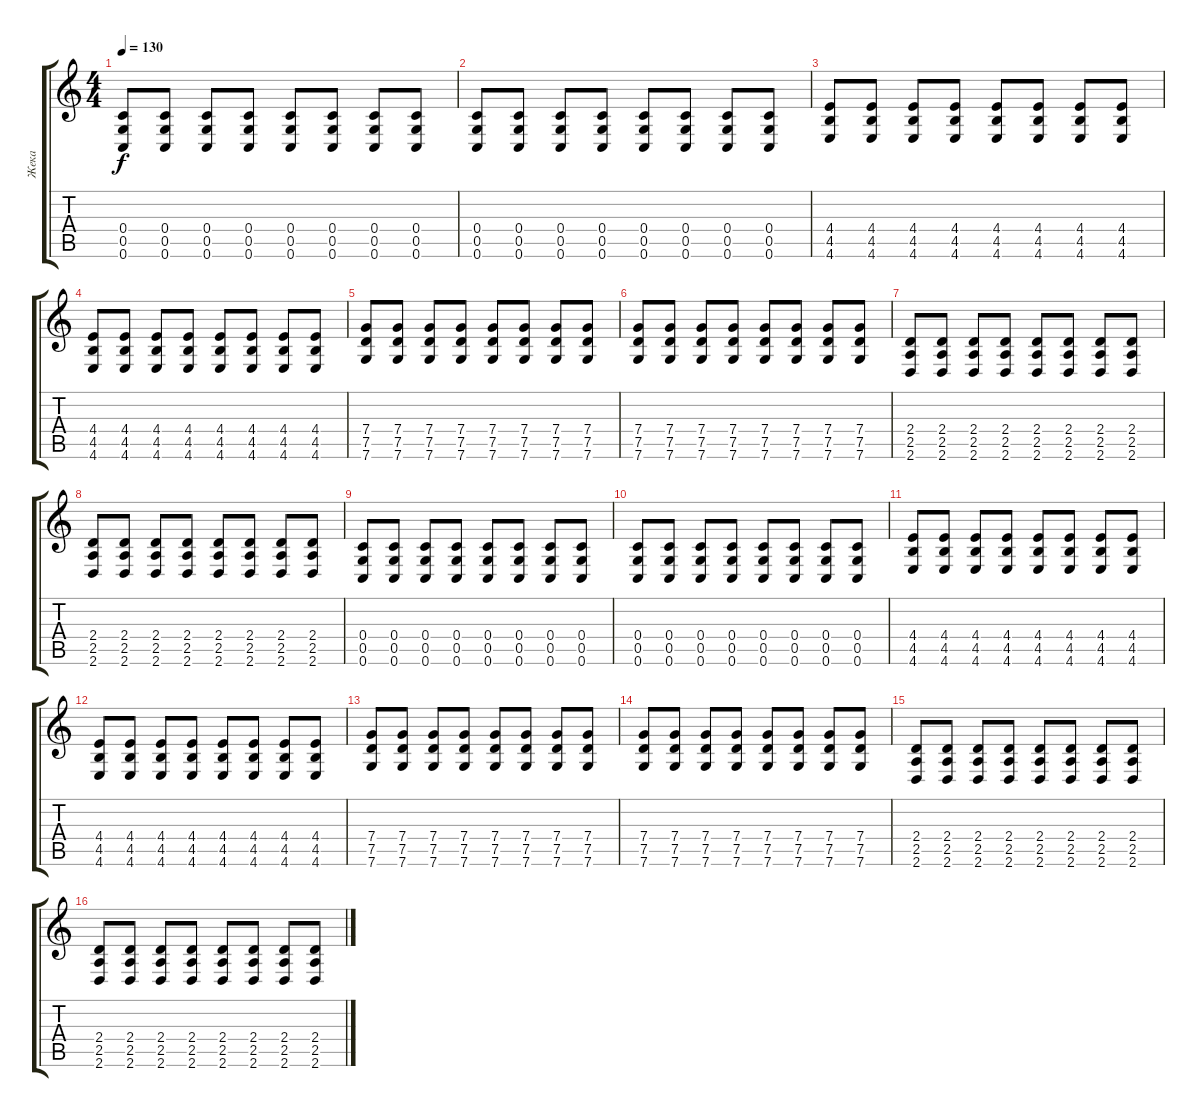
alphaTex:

\track ("Жека" "Жека") {instrument electricguitarclean}
\staff {score tabs}
\tuning (D4 A3 F3 C3 G2 C2) {hide}
\ts (4 4)
\tempo 130
\clef g2
\ks c
(0.4 0.5 0.6).8{dy f instrument overdrivenguitar} (0.4 0.5 0.6).8 (0.4 0.5 0.6).8 (0.4 0.5 0.6).8 (0.4 0.5 0.6).8 (0.4 0.5 0.6).8 (0.4 0.5 0.6).8 (0.4 0.5 0.6).8 |
(0.4 0.5 0.6).8 (0.4 0.5 0.6).8 (0.4 0.5 0.6).8 (0.4 0.5 0.6).8 (0.4 0.5 0.6).8 (0.4 0.5 0.6).8 (0.4 0.5 0.6).8 (0.4 0.5 0.6).8 |
(4.4 4.5 4.6).8 (4.4 4.5 4.6).8 (4.4 4.5 4.6).8 (4.4 4.5 4.6).8 (4.4 4.5 4.6).8 (4.4 4.5 4.6).8 (4.4 4.5 4.6).8 (4.4 4.5 4.6).8 |
(4.4 4.5 4.6).8 (4.4 4.5 4.6).8 (4.4 4.5 4.6).8 (4.4 4.5 4.6).8 (4.4 4.5 4.6).8 (4.4 4.5 4.6).8 (4.4 4.5 4.6).8 (4.4 4.5 4.6).8 |
(7.4 7.5 7.6).8 (7.4 7.5 7.6).8 (7.4 7.5 7.6).8 (7.4 7.5 7.6).8 (7.4 7.5 7.6).8 (7.4 7.5 7.6).8 (7.4 7.5 7.6).8 (7.4 7.5 7.6).8 |
(7.4 7.5 7.6).8 (7.4 7.5 7.6).8 (7.4 7.5 7.6).8 (7.4 7.5 7.6).8 (7.4 7.5 7.6).8 (7.4 7.5 7.6).8 (7.4 7.5 7.6).8 (7.4 7.5 7.6).8 |
(2.4 2.5 2.6).8 (2.4 2.5 2.6).8 (2.4 2.5 2.6).8 (2.4 2.5 2.6).8 (2.4 2.5 2.6).8 (2.4 2.5 2.6).8 (2.4 2.5 2.6).8 (2.4 2.5 2.6).8 |
(2.4 2.5 2.6).8 (2.4 2.5 2.6).8 (2.4 2.5 2.6).8 (2.4 2.5 2.6).8 (2.4 2.5 2.6).8 (2.4 2.5 2.6).8 (2.4 2.5 2.6).8 (2.4 2.5 2.6).8 |
(0.4 0.5 0.6).8 (0.4 0.5 0.6).8 (0.4 0.5 0.6).8 (0.4 0.5 0.6).8 (0.4 0.5 0.6).8 (0.4 0.5 0.6).8 (0.4 0.5 0.6).8 (0.4 0.5 0.6).8 |
(0.4 0.5 0.6).8 (0.4 0.5 0.6).8 (0.4 0.5 0.6).8 (0.4 0.5 0.6).8 (0.4 0.5 0.6).8 (0.4 0.5 0.6).8 (0.4 0.5 0.6).8 (0.4 0.5 0.6).8 |
(4.4 4.5 4.6).8 (4.4 4.5 4.6).8 (4.4 4.5 4.6).8 (4.4 4.5 4.6).8 (4.4 4.5 4.6).8 (4.4 4.5 4.6).8 (4.4 4.5 4.6).8 (4.4 4.5 4.6).8 |
(4.4 4.5 4.6).8 (4.4 4.5 4.6).8 (4.4 4.5 4.6).8 (4.4 4.5 4.6).8 (4.4 4.5 4.6).8 (4.4 4.5 4.6).8 (4.4 4.5 4.6).8 (4.4 4.5 4.6).8 |
(7.4 7.5 7.6).8 (7.4 7.5 7.6).8 (7.4 7.5 7.6).8 (7.4 7.5 7.6).8 (7.4 7.5 7.6).8 (7.4 7.5 7.6).8 (7.4 7.5 7.6).8 (7.4 7.5 7.6).8 |
(7.4 7.5 7.6).8 (7.4 7.5 7.6).8 (7.4 7.5 7.6).8 (7.4 7.5 7.6).8 (7.4 7.5 7.6).8 (7.4 7.5 7.6).8 (7.4 7.5 7.6).8 (7.4 7.5 7.6).8 |
(2.4 2.5 2.6).8 (2.4 2.5 2.6).8 (2.4 2.5 2.6).8 (2.4 2.5 2.6).8 (2.4 2.5 2.6).8 (2.4 2.5 2.6).8 (2.4 2.5 2.6).8 (2.4 2.5 2.6).8 |
(2.4 2.5 2.6).8 (2.4 2.5 2.6).8 (2.4 2.5 2.6).8 (2.4 2.5 2.6).8 (2.4 2.5 2.6).8 (2.4 2.5 2.6).8 (2.4 2.5 2.6).8 (2.4 2.5 2.6).8
